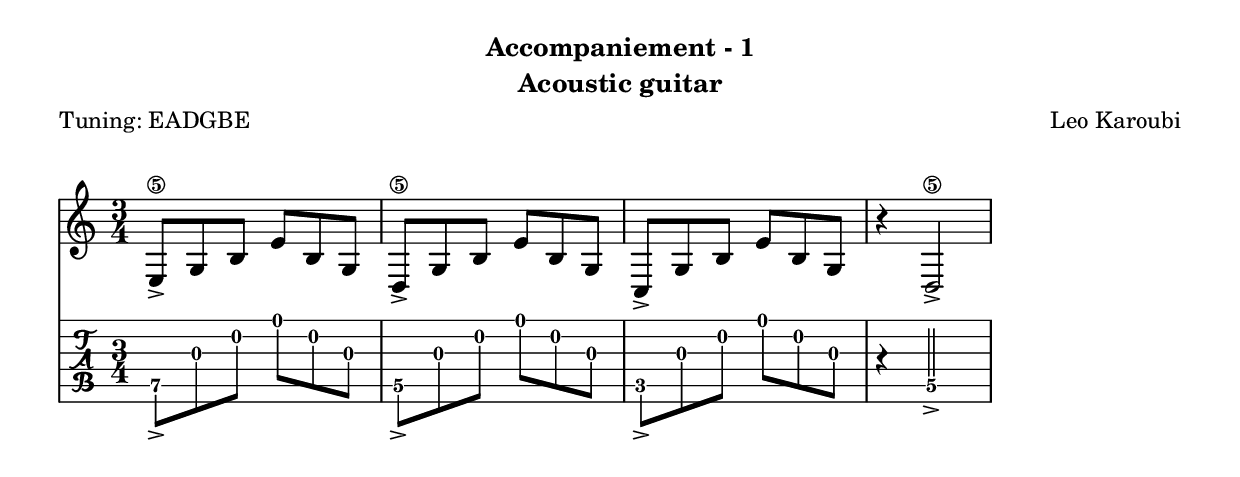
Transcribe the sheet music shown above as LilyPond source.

\version "2.22.1"
\include "english.ly"
\header {
  title = ""
  subtitle = "Accompaniement - 1"
  instrument = "Acoustic guitar"
  meter = "Tuning: EADGBE"
  arranger = "Leo Karoubi"
  % composer = "Leo Karoubi"
}

\layout { 
  indent = 0.0\cm 
  #(layout-set-staff-size 21)
  \context {
    \Score
    \override Glissando.thickness = #3
    \override Glissando.style = #'trill
    \override SpacingSpanner.common-shortest-duration = #(ly:make-moment 1/16)
  }
}

\markup { 
  \vspace #1
}

timeSign = 3/4
harmTwelveMarkup = \harmonic -\markup { \center-align \abs-fontsize #8 { harm .12 }}
harmSevenMarkup = \harmonic -\markup { \center-align \abs-fontsize #8 { harm .7 }}

rallentendo = -\markup { \abs-fontsize #10 { rallentendo }}

full_part = {
    e8_>\5[ g b] e'[ b g] |
    d8_>\5[ g b] e'[ b g] |
    c8_>[ g b] e'[ b g] |
    r4 d2_>\5 |
}

\score {
    <<
    \new Staff {
        \clef "G"
        \time \timeSign
        \full_part
    }
    \new TabStaff {
        \set TabStaff.minimumFret = #0
        \time \timeSign
        \tabFullNotation
        \full_part
    }
    >>
}
